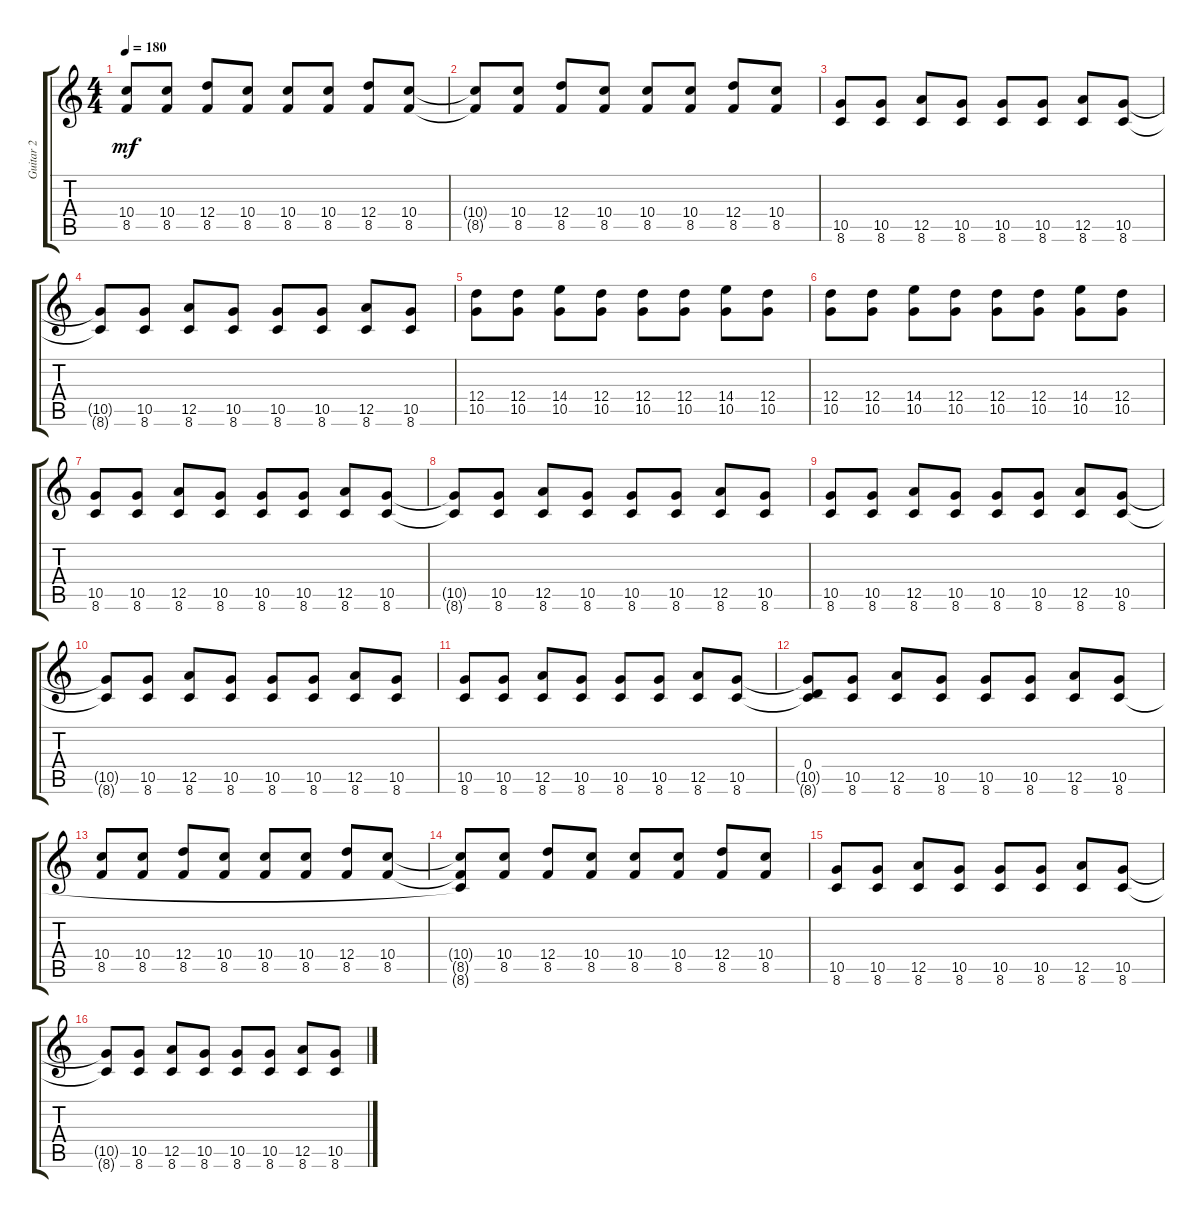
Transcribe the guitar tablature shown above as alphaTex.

\track ("Guitar 2" "Guitar 2") {instrument overdrivenguitar}
\staff {score tabs}
\tuning (E4 B3 G3 D3 A2 E2) {hide}
\ts (4 4)
\tempo 180
\clef g2
\ks c
(10.4 8.5).8{dy mf} (10.4 8.5).8 (12.4 8.5).8 (10.4 8.5).8 (10.4 8.5).8 (10.4 8.5).8 (12.4 8.5).8 (10.4 8.5).8 |
(10.4{t} 8.5{t}).8 (10.4 8.5).8 (12.4 8.5).8 (10.4 8.5).8 (10.4 8.5).8 (10.4 8.5).8 (12.4 8.5).8 (10.4 8.5).8 |
(10.5 8.6).8 (10.5 8.6).8 (12.5 8.6).8 (10.5 8.6).8 (10.5 8.6).8 (10.5 8.6).8 (12.5 8.6).8 (10.5 8.6).8 |
(10.5{t} 8.6{t}).8 (10.5 8.6).8 (12.5 8.6).8 (10.5 8.6).8 (10.5 8.6).8 (10.5 8.6).8 (12.5 8.6).8 (10.5 8.6).8 |
(12.4 10.5).8 (12.4 10.5).8 (14.4 10.5).8 (12.4 10.5).8 (12.4 10.5).8 (12.4 10.5).8 (14.4 10.5).8 (12.4 10.5).8 |
(12.4 10.5).8 (12.4 10.5).8 (14.4 10.5).8 (12.4 10.5).8 (12.4 10.5).8 (12.4 10.5).8 (14.4 10.5).8 (12.4 10.5).8 |
(10.5 8.6).8 (10.5 8.6).8 (12.5 8.6).8 (10.5 8.6).8 (10.5 8.6).8 (10.5 8.6).8 (12.5 8.6).8 (10.5 8.6).8 |
(10.5{t} 8.6{t}).8 (10.5 8.6).8 (12.5 8.6).8 (10.5 8.6).8 (10.5 8.6).8 (10.5 8.6).8 (12.5 8.6).8 (10.5 8.6).8 |
(10.5 8.6).8 (10.5 8.6).8 (12.5 8.6).8 (10.5 8.6).8 (10.5 8.6).8 (10.5 8.6).8 (12.5 8.6).8 (10.5 8.6).8 |
(10.5{t} 8.6{t}).8 (10.5 8.6).8 (12.5 8.6).8 (10.5 8.6).8 (10.5 8.6).8 (10.5 8.6).8 (12.5 8.6).8 (10.5 8.6).8 |
(10.5 8.6).8 (10.5 8.6).8 (12.5 8.6).8 (10.5 8.6).8 (10.5 8.6).8 (10.5 8.6).8 (12.5 8.6).8 (10.5 8.6).8 |
(0.4 10.5{t} 8.6{t}).8 (10.5 8.6).8 (12.5 8.6).8 (10.5 8.6).8 (10.5 8.6).8 (10.5 8.6).8 (12.5 8.6).8 (10.5 8.6).8 |
(10.4 8.5).8 (10.4 8.5).8 (12.4 8.5).8 (10.4 8.5).8 (10.4 8.5).8 (10.4 8.5).8 (12.4 8.5).8 (10.4 8.5).8 |
(10.4{t} 8.5{t} 8.6{t}).8 (10.4 8.5).8 (12.4 8.5).8 (10.4 8.5).8 (10.4 8.5).8 (10.4 8.5).8 (12.4 8.5).8 (10.4 8.5).8 |
(10.5 8.6).8 (10.5 8.6).8 (12.5 8.6).8 (10.5 8.6).8 (10.5 8.6).8 (10.5 8.6).8 (12.5 8.6).8 (10.5 8.6).8 |
(10.5{t} 8.6{t}).8 (10.5 8.6).8 (12.5 8.6).8 (10.5 8.6).8 (10.5 8.6).8 (10.5 8.6).8 (12.5 8.6).8 (10.5 8.6).8
